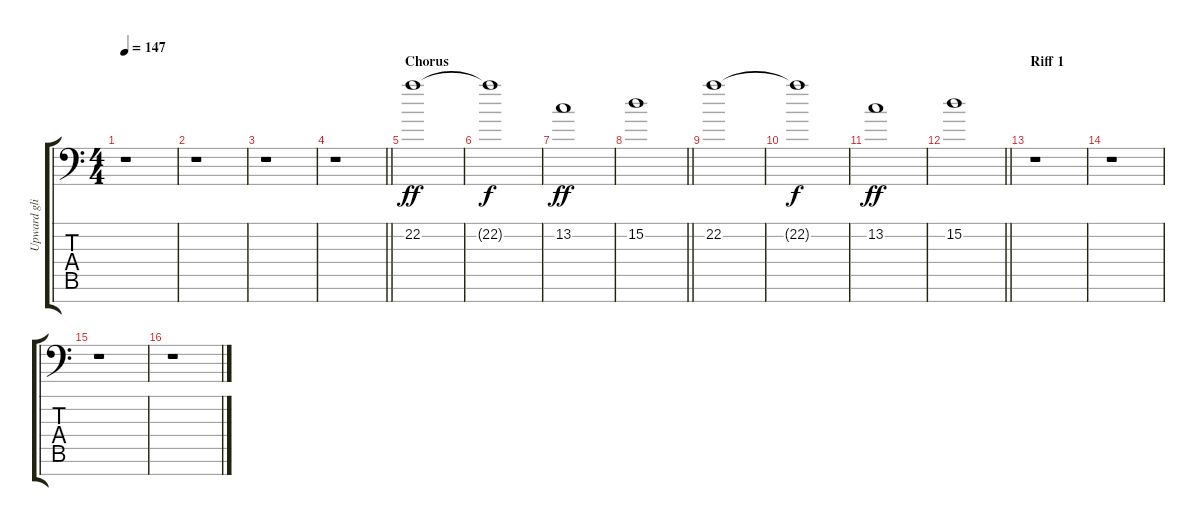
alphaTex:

\track ("Upward glide" "Upward gli") {instrument pad8sweep}
\staff {score tabs}
\tuning (C8 B3 G3 D3 A2 E2 C-1) {hide}
\ts (4 4)
\tempo 147
\clef f4
\ks c
r.1{dy ff} |
r.1 |
r.1 |
\barLineRight lightlight
r.1 |
\section ("" "Chorus")
22.2.1 |
22.2{t}.1{dy f} |
13.2.1{dy ff} |
\barLineRight lightlight
15.2.1 |
22.2.1 |
22.2{t}.1{dy f} |
13.2.1{dy ff} |
\barLineRight lightlight
15.2.1 |
\section ("" "Riff 1")
r.1 |
r.1 |
r.1 |
r.1
